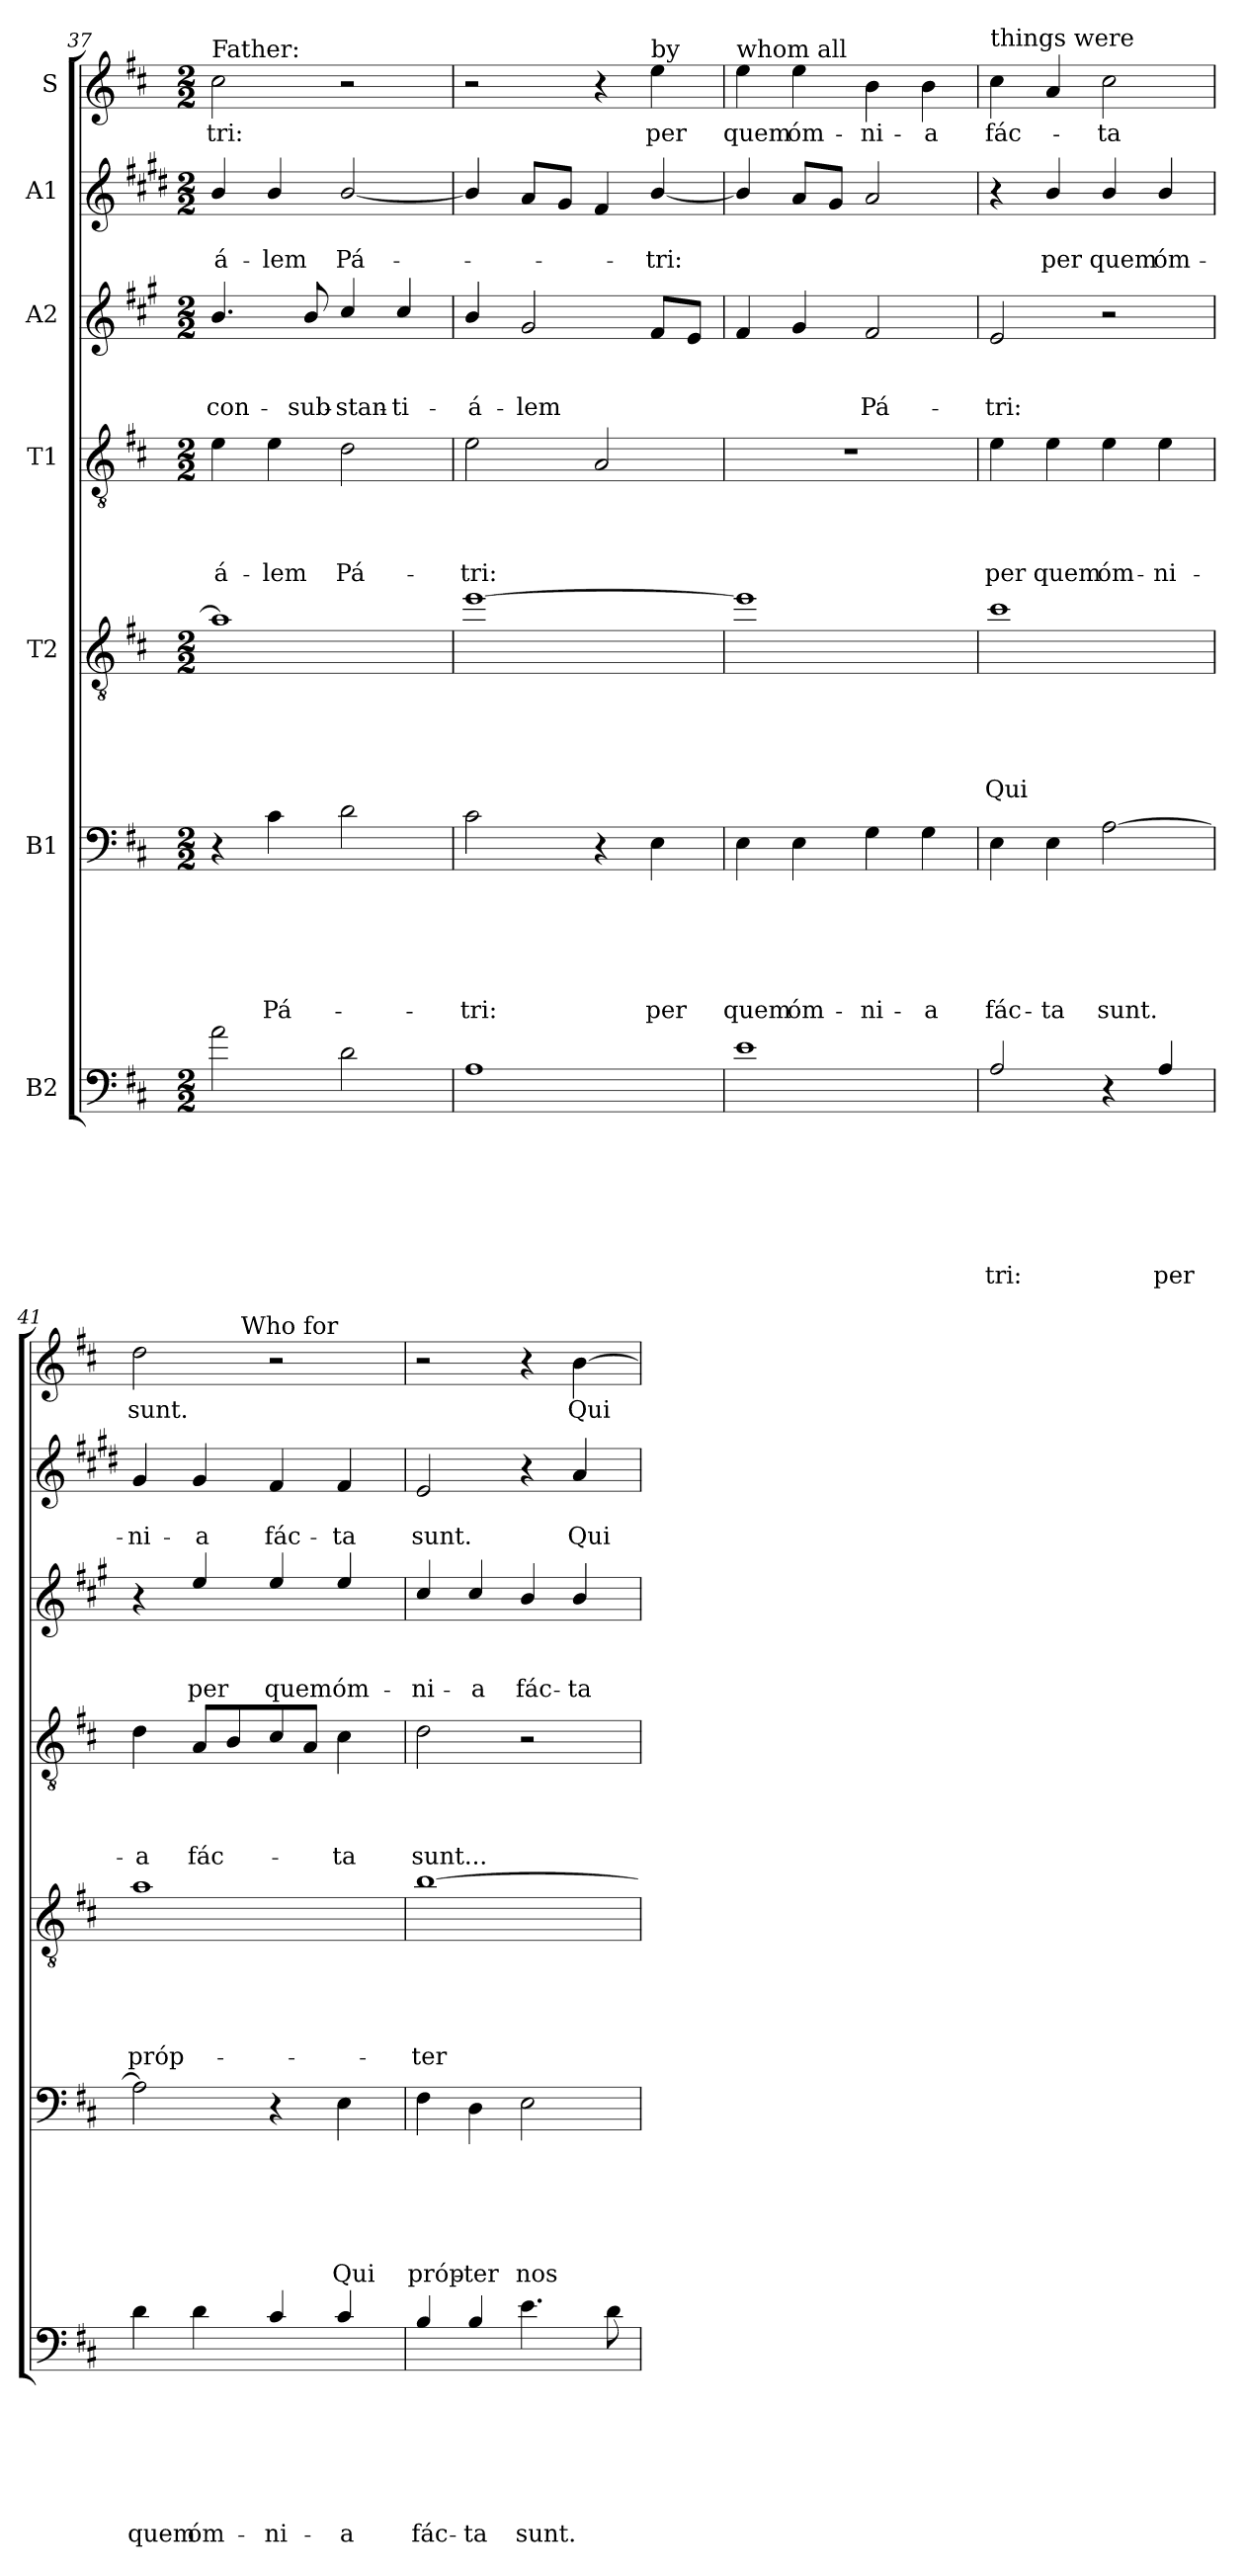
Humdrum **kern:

**kern	**text	**text	**text	**text	**text	**text	**text	**kern	**text	**text	**text	**text	**text	**text	**kern	**text	**text	**text	**text	**text	**kern	**text	**text	**text	**text	**kern	**text	**text	**text	**kern	**text	**text	**kern	**text
*part7	*part7	*part7	*part7	*part7	*part7	*part7	*part7	*part6	*part6	*part6	*part6	*part6	*part6	*part6	*part5	*part5	*part5	*part5	*part5	*part5	*part4	*part4	*part4	*part4	*part4	*part3	*part3	*part3	*part3	*part2	*part2	*part2	*part1	*part1
*staff7	*staff7	*staff7	*staff7	*staff7	*staff7	*staff7	*staff7	*staff6	*staff6	*staff6	*staff6	*staff6	*staff6	*staff6	*staff5	*staff5	*staff5	*staff5	*staff5	*staff5	*staff4	*staff4	*staff4	*staff4	*staff4	*staff3	*staff3	*staff3	*staff3	*staff2	*staff2	*staff2	*staff1	*staff1
*I"B2	*	*	*	*	*	*	*	*I"B1	*	*	*	*	*	*	*I"T2	*	*	*	*	*	*I"T1	*	*	*	*	*I"A2	*	*	*	*I"A1	*	*	*I"S	*
!!LO:PB:g=z
*clefF4	*	*	*	*	*	*	*	*clefF4	*	*	*	*	*	*	*clefGv2	*	*	*	*	*	*clefGv2	*	*	*	*	*clefG2	*	*	*	*clefG2	*	*	*clefG2	*
*ITrd7c12	*	*	*	*	*	*	*	*	*	*	*	*	*	*	*ITrd8c14	*	*	*	*	*	*	*	*	*	*	*ITrd4c7	*	*	*	*ITrd1c2	*	*	*	*
*k[f#c#]	*	*	*	*	*	*	*	*k[f#c#]	*	*	*	*	*	*	*k[f#c#]	*	*	*	*	*	*k[f#c#]	*	*	*	*	*k[f#c#]	*	*	*	*k[f#c#]	*	*	*k[f#c#]	*
*D:	*	*	*	*	*	*	*	*D:	*	*	*	*	*	*	*D:	*	*	*	*	*	*D:	*	*	*	*	*D:	*	*	*	*D:	*	*	*D:	*
*M2/2	*	*	*	*	*	*	*	*M2/2	*	*	*	*	*	*	*M2/2	*	*	*	*	*	*M2/2	*	*	*	*	*M2/2	*	*	*	*M2/2	*	*	*M2/2	*
=37	=37	=37	=37	=37	=37	=37	=37	=37	=37	=37	=37	=37	=37	=37	=37	=37	=37	=37	=37	=37	=37	=37	=37	=37	=37	=37	=37	=37	=37	=37	=37	=37	=37	=37
!	!	!	!	!	!	!	!	!	!	!	!	!	!	!	!	!	!	!	!	!	!	!	!	!	!	!	!	!	!	!	!	!	!LO:TX:a:t=Father&colon;	!
!	!	!	!	!	!	!	!	!	!	!	!	!	!	!	!	!	!	!	!	!	!	!	!	!	!LO:LY:b	!	!	!	!LO:LY:b	!	!	!LO:LY:b	!	!LO:LY:b
2A\	.	.	.	.	.	.	.	4r	.	.	.	.	.	.	1A]	.	.	.	.	.	4e\	.	.	.	-á-	4.e/	.	.	con-	4a/	.	-á-	2cc#\	-tri:
!	!	!	!	!	!	!	!	!	!	!	!	!	!	!LO:LY:b	!	!	!	!	!	!	!	!	!	!	!LO:LY:b	!	!	!	!	!	!	!LO:LY:b	!	!
.	.	.	.	.	.	.	.	4c#\	.	.	.	.	.	Pá-	.	.	.	.	.	.	4e\	.	.	.	-lem	.	.	.	.	4a/	.	-lem	.	.
!	!	!	!	!	!	!	!	!	!	!	!	!	!	!	!	!	!	!	!	!	!	!	!	!	!	!	!	!	!LO:LY:b	!	!	!	!	!
.	.	.	.	.	.	.	.	.	.	.	.	.	.	.	.	.	.	.	.	.	.	.	.	.	.	8e/	.	.	-sub-	.	.	.	.	.
!	!	!	!	!	!	!	!	!	!	!	!	!	!	!	!	!	!	!	!	!	!	!	!	!	!LO:LY:b	!	!	!	!LO:LY:b	!	!	!LO:LY:b	!	!
2D\	.	.	.	.	.	.	.	2d\	.	.	.	.	.	.	.	.	.	.	.	.	2d\	.	.	.	Pá-	4f#/	.	.	-stan-	[2a/	.	Pá-	2r	.
!	!	!	!	!	!	!	!	!	!	!	!	!	!	!	!	!	!	!	!	!	!	!	!	!	!	!	!	!	!LO:LY:b	!	!	!	!	!
.	.	.	.	.	.	.	.	.	.	.	.	.	.	.	.	.	.	.	.	.	.	.	.	.	.	4f#/	.	.	-ti-	.	.	.	.	.
=38	=38	=38	=38	=38	=38	=38	=38	=38	=38	=38	=38	=38	=38	=38	=38	=38	=38	=38	=38	=38	=38	=38	=38	=38	=38	=38	=38	=38	=38	=38	=38	=38	=38	=38
!	!	!	!	!	!	!	!	!	!	!	!	!	!	!LO:LY:b	!	!	!	!	!	!	!	!	!	!	!LO:LY:b	!	!	!	!LO:LY:b	!	!	!	!	!
1AA	.	.	.	.	.	.	.	2c#\	.	.	.	.	.	-tri:	[1e	.	.	.	.	.	2e\	.	.	.	-tri:	4e/	.	.	-á-	4a/]	.	.	2r	.
!	!	!	!	!	!	!	!	!	!	!	!	!	!	!	!	!	!	!	!	!	!	!	!	!	!	!	!	!	!LO:LY:b	!	!	!	!	!
.	.	.	.	.	.	.	.	.	.	.	.	.	.	.	.	.	.	.	.	.	.	.	.	.	.	2c#/	.	.	-lem	8g/L	.	.	.	.
.	.	.	.	.	.	.	.	.	.	.	.	.	.	.	.	.	.	.	.	.	.	.	.	.	.	.	.	.	.	8f#/J	.	.	.	.
.	.	.	.	.	.	.	.	4r	.	.	.	.	.	.	.	.	.	.	.	.	2A/	.	.	.	.	.	.	.	.	4e/	.	.	4r	.
!	!	!	!	!	!	!	!	!	!	!	!	!	!	!	!	!	!	!	!	!	!	!	!	!	!	!	!	!	!	!	!	!	!LO:TX:a:t=by	!
!	!	!	!	!	!	!	!	!	!	!	!	!	!	!LO:LY:b	!	!	!	!	!	!	!	!	!	!	!	!	!	!	!	!	!	!LO:LY:b	!	!LO:LY:b
.	.	.	.	.	.	.	.	4E\	.	.	.	.	.	per	.	.	.	.	.	.	.	.	.	.	.	8B/L	.	.	.	[4a/	.	-tri:	4ee\	per
.	.	.	.	.	.	.	.	.	.	.	.	.	.	.	.	.	.	.	.	.	.	.	.	.	.	8A/J	.	.	.	.	.	.	.	.
=39	=39	=39	=39	=39	=39	=39	=39	=39	=39	=39	=39	=39	=39	=39	=39	=39	=39	=39	=39	=39	=39	=39	=39	=39	=39	=39	=39	=39	=39	=39	=39	=39	=39	=39
!	!	!	!	!	!	!	!	!	!	!	!	!	!	!	!	!	!	!	!	!	!	!	!	!	!	!	!	!	!	!	!	!	!LO:TX:a:t=whom all	!
!	!	!	!	!	!	!	!	!	!	!	!	!	!	!LO:LY:b	!	!	!	!	!	!	!	!	!	!	!	!	!	!	!	!	!	!	!	!LO:LY:b
1E	.	.	.	.	.	.	.	4E\	.	.	.	.	.	quem	1e]	.	.	.	.	.	1r	.	.	.	.	4B/	.	.	.	4a/]	.	.	4ee\	quem
!	!	!	!	!	!	!	!	!	!	!	!	!	!	!LO:LY:b	!	!	!	!	!	!	!	!	!	!	!	!	!	!	!	!	!	!	!	!LO:LY:b
.	.	.	.	.	.	.	.	4E\	.	.	.	.	.	óm-	.	.	.	.	.	.	.	.	.	.	.	4c#/	.	.	.	8g/L	.	.	4ee\	óm-
.	.	.	.	.	.	.	.	.	.	.	.	.	.	.	.	.	.	.	.	.	.	.	.	.	.	.	.	.	.	8f#/J	.	.	.	.
!	!	!	!	!	!	!	!	!	!	!	!	!	!	!LO:LY:b	!	!	!	!	!	!	!	!	!	!	!	!	!	!	!LO:LY:b	!	!	!	!	!LO:LY:b
.	.	.	.	.	.	.	.	4G\	.	.	.	.	.	-ni-	.	.	.	.	.	.	.	.	.	.	.	2B/	.	.	Pá-	2g/	.	.	4b\	-ni-
!	!	!	!	!	!	!	!	!	!	!	!	!	!	!LO:LY:b	!	!	!	!	!	!	!	!	!	!	!	!	!	!	!	!	!	!	!	!LO:LY:b
.	.	.	.	.	.	.	.	4G\	.	.	.	.	.	-a	.	.	.	.	.	.	.	.	.	.	.	.	.	.	.	.	.	.	4b\	-a
=40	=40	=40	=40	=40	=40	=40	=40	=40	=40	=40	=40	=40	=40	=40	=40	=40	=40	=40	=40	=40	=40	=40	=40	=40	=40	=40	=40	=40	=40	=40	=40	=40	=40	=40
!	!	!	!	!	!	!	!	!	!	!	!	!	!	!	!	!	!	!	!	!	!	!	!	!	!	!	!	!	!	!	!	!	!LO:TX:a:t=things were	!
!	!	!	!	!	!	!	!LO:LY:b	!	!	!	!	!	!	!LO:LY:b	!	!	!	!	!	!LO:LY:b	!	!	!	!	!LO:LY:b	!	!	!	!LO:LY:b	!	!	!	!	!LO:LY:b
2AA/	.	.	.	.	.	.	-tri:	4E\	.	.	.	.	.	fác-	1c#	.	.	.	.	Qui	4e\	.	.	.	per	2A/	.	.	-tri:	4r	.	.	4cc#\	fác-
!	!	!	!	!	!	!	!	!	!	!	!	!	!	!LO:LY:b	!	!	!	!	!	!	!	!	!	!	!LO:LY:b	!	!	!	!	!	!	!LO:LY:b	!	!
.	.	.	.	.	.	.	.	4E\	.	.	.	.	.	-ta	.	.	.	.	.	.	4e\	.	.	.	quem	.	.	.	.	4a/	.	per	4a/	.
!	!	!	!	!	!	!	!	!	!	!	!	!	!	!LO:LY:b	!	!	!	!	!	!	!	!	!	!	!LO:LY:b	!	!	!	!	!	!	!LO:LY:b	!	!LO:LY:b
4r	.	.	.	.	.	.	.	[2A\	.	.	.	.	.	sunt.	.	.	.	.	.	.	4e\	.	.	.	óm-	2r	.	.	.	4a/	.	quem	2cc#\	-ta
!	!	!	!	!	!	!	!LO:LY:b	!	!	!	!	!	!	!	!	!	!	!	!	!	!	!	!	!	!LO:LY:b	!	!	!	!	!	!	!LO:LY:b	!	!
4AA/	.	.	.	.	.	.	per	.	.	.	.	.	.	.	.	.	.	.	.	.	4e\	.	.	.	-ni-	.	.	.	.	4a/	.	óm-	.	.
=41	=41	=41	=41	=41	=41	=41	=41	=41	=41	=41	=41	=41	=41	=41	=41	=41	=41	=41	=41	=41	=41	=41	=41	=41	=41	=41	=41	=41	=41	=41	=41	=41	=41	=41
!	!	!	!	!	!	!	!	!	!	!	!	!	!	!	!	!	!	!	!	!	!	!	!	!	!	!	!	!	!	!	!	!	!LO:TX:a:t=made.	!
!	!	!	!	!	!	!	!LO:LY:b	!	!	!	!	!	!	!	!	!	!	!	!	!LO:LY:b	!	!	!	!	!LO:LY:b	!	!	!	!	!	!	!LO:LY:b	!	!LO:LY:b
*	*	*	*	*	*	*	*	*	*	*	*	*	*	*	*	*	*	*	*	*	*	*	*	*	*	*	*	*	*	*	*	*	*^	*
4D\	.	.	.	.	.	.	quem	2A\]	.	.	.	.	.	.	1A	.	.	.	.	próp-	4d\	.	.	.	-a	4r	.	.	.	4f#/	.	-ni-	2dd\	4ryy	sunt.
!	!	!	!	!	!	!	!LO:LY:b	!	!	!	!	!	!	!	!	!	!	!	!	!	!	!	!	!	!LO:LY:b	!	!	!	!LO:LY:b	!	!	!LO:LY:b	!	!	!
4D\	.	.	.	.	.	.	óm-	.	.	.	.	.	.	.	.	.	.	.	.	.	8A/L	.	.	.	fác-	4a/	.	.	per	4f#/	.	-a	.	8ryy	.
.	.	.	.	.	.	.	.	.	.	.	.	.	.	.	.	.	.	.	.	.	8B/	.	.	.	.	.	.	.	.	.	.	.	.	32ryy	.
!	!	!	!	!	!	!	!	!	!	!	!	!	!	!	!	!	!	!	!	!	!	!	!	!	!	!	!	!	!	!	!	!	!	!LO:TX:a:t=Who for	!
.	.	.	.	.	.	.	.	.	.	.	.	.	.	.	.	.	.	.	.	.	.	.	.	.	.	.	.	.	.	.	.	.	.	2ryy	.
!	!	!	!	!	!	!	!LO:LY:b	!	!	!	!	!	!	!	!	!	!	!	!	!	!	!	!	!	!	!	!	!	!LO:LY:b	!	!	!LO:LY:b	!	!	!
4C#/	.	.	.	.	.	.	-ni-	4r	.	.	.	.	.	.	.	.	.	.	.	.	8c#/	.	.	.	.	4a/	.	.	quem	4e/	.	fác-	2r	.	.
.	.	.	.	.	.	.	.	.	.	.	.	.	.	.	.	.	.	.	.	.	8A/J	.	.	.	.	.	.	.	.	.	.	.	.	.	.
!	!	!	!	!	!	!	!LO:LY:b	!	!	!	!	!	!	!LO:LY:b	!	!	!	!	!	!	!	!	!	!	!LO:LY:b	!	!	!	!LO:LY:b	!	!	!LO:LY:b	!	!	!
4C#/	.	.	.	.	.	.	-a	4E\	.	.	.	.	.	Qui	.	.	.	.	.	.	4c#\	.	.	.	-ta	4a/	.	.	óm-	4e/	.	-ta	.	.	.
.	.	.	.	.	.	.	.	.	.	.	.	.	.	.	.	.	.	.	.	.	.	.	.	.	.	.	.	.	.	.	.	.	.	16.ryy	.
!!LO:PB:g=z
=42	=42	=42	=42	=42	=42	=42	=42	=42	=42	=42	=42	=42	=42	=42	=42	=42	=42	=42	=42	=42	=42	=42	=42	=42	=42	=42	=42	=42	=42	=42	=42	=42	=42	=42	=42
!	!	!	!	!	!	!	!	!	!	!	!	!	!	!	!	!	!	!	!	!	!	!	!	!	!	!	!	!	!	!	!	!	!LO:TX:a:t=us humans,	!	!
!	!	!	!	!	!	!	!LO:LY:b	!	!	!	!	!	!	!LO:LY:b	!	!	!	!	!	!LO:LY:b	!	!	!	!	!LO:LY:b	!	!	!	!LO:LY:b	!	!	!LO:LY:b	!	!	!
*	*	*	*	*	*	*	*	*	*	*	*	*	*	*	*	*	*	*	*	*	*	*	*	*	*	*	*	*	*	*	*	*	*v	*v	*
4BB/	.	.	.	.	.	.	fác-	4F#\	.	.	.	.	.	próp-	[1B	.	.	.	.	-ter	2d\	.	.	.	sunt...	4f#/	.	.	-ni-	2d/	.	sunt.	2r	.
!	!	!	!	!	!	!	!LO:LY:b	!	!	!	!	!	!	!LO:LY:b	!	!	!	!	!	!	!	!	!	!	!	!	!	!	!LO:LY:b	!	!	!	!	!
4BB/	.	.	.	.	.	.	-ta	4D\	.	.	.	.	.	-ter	.	.	.	.	.	.	.	.	.	.	.	4f#/	.	.	-a	.	.	.	.	.
!	!	!	!	!	!	!	!LO:LY:b	!	!	!	!	!	!	!LO:LY:b	!	!	!	!	!	!	!	!	!	!	!	!	!	!	!LO:LY:b	!	!	!	!	!
4.E\	.	.	.	.	.	.	sunt.	2E\	.	.	.	.	.	nos	.	.	.	.	.	.	2r	.	.	.	.	4e/	.	.	fác-	4r	.	.	4r	.
!	!	!	!	!	!	!	!	!	!	!	!	!	!	!	!	!	!	!	!	!	!	!	!	!	!	!	!	!	!LO:LY:b	!	!	!LO:LY:b	!	!LO:LY:b
.	.	.	.	.	.	.	.	.	.	.	.	.	.	.	.	.	.	.	.	.	.	.	.	.	.	4e/	.	.	-ta	4g/	.	Qui	[4b\	Qui
8D\	.	.	.	.	.	.	.	.	.	.	.	.	.	.	.	.	.	.	.	.	.	.	.	.	.	.	.	.	.	.	.	.	.	.
=	=	=	=	=	=	=	=	=	=	=	=	=	=	=	=	=	=	=	=	=	=	=	=	=	=	=	=	=	=	=	=	=	=	=
*-	*-	*-	*-	*-	*-	*-	*-	*-	*-	*-	*-	*-	*-	*-	*-	*-	*-	*-	*-	*-	*-	*-	*-	*-	*-	*-	*-	*-	*-	*-	*-	*-	*-	*-
